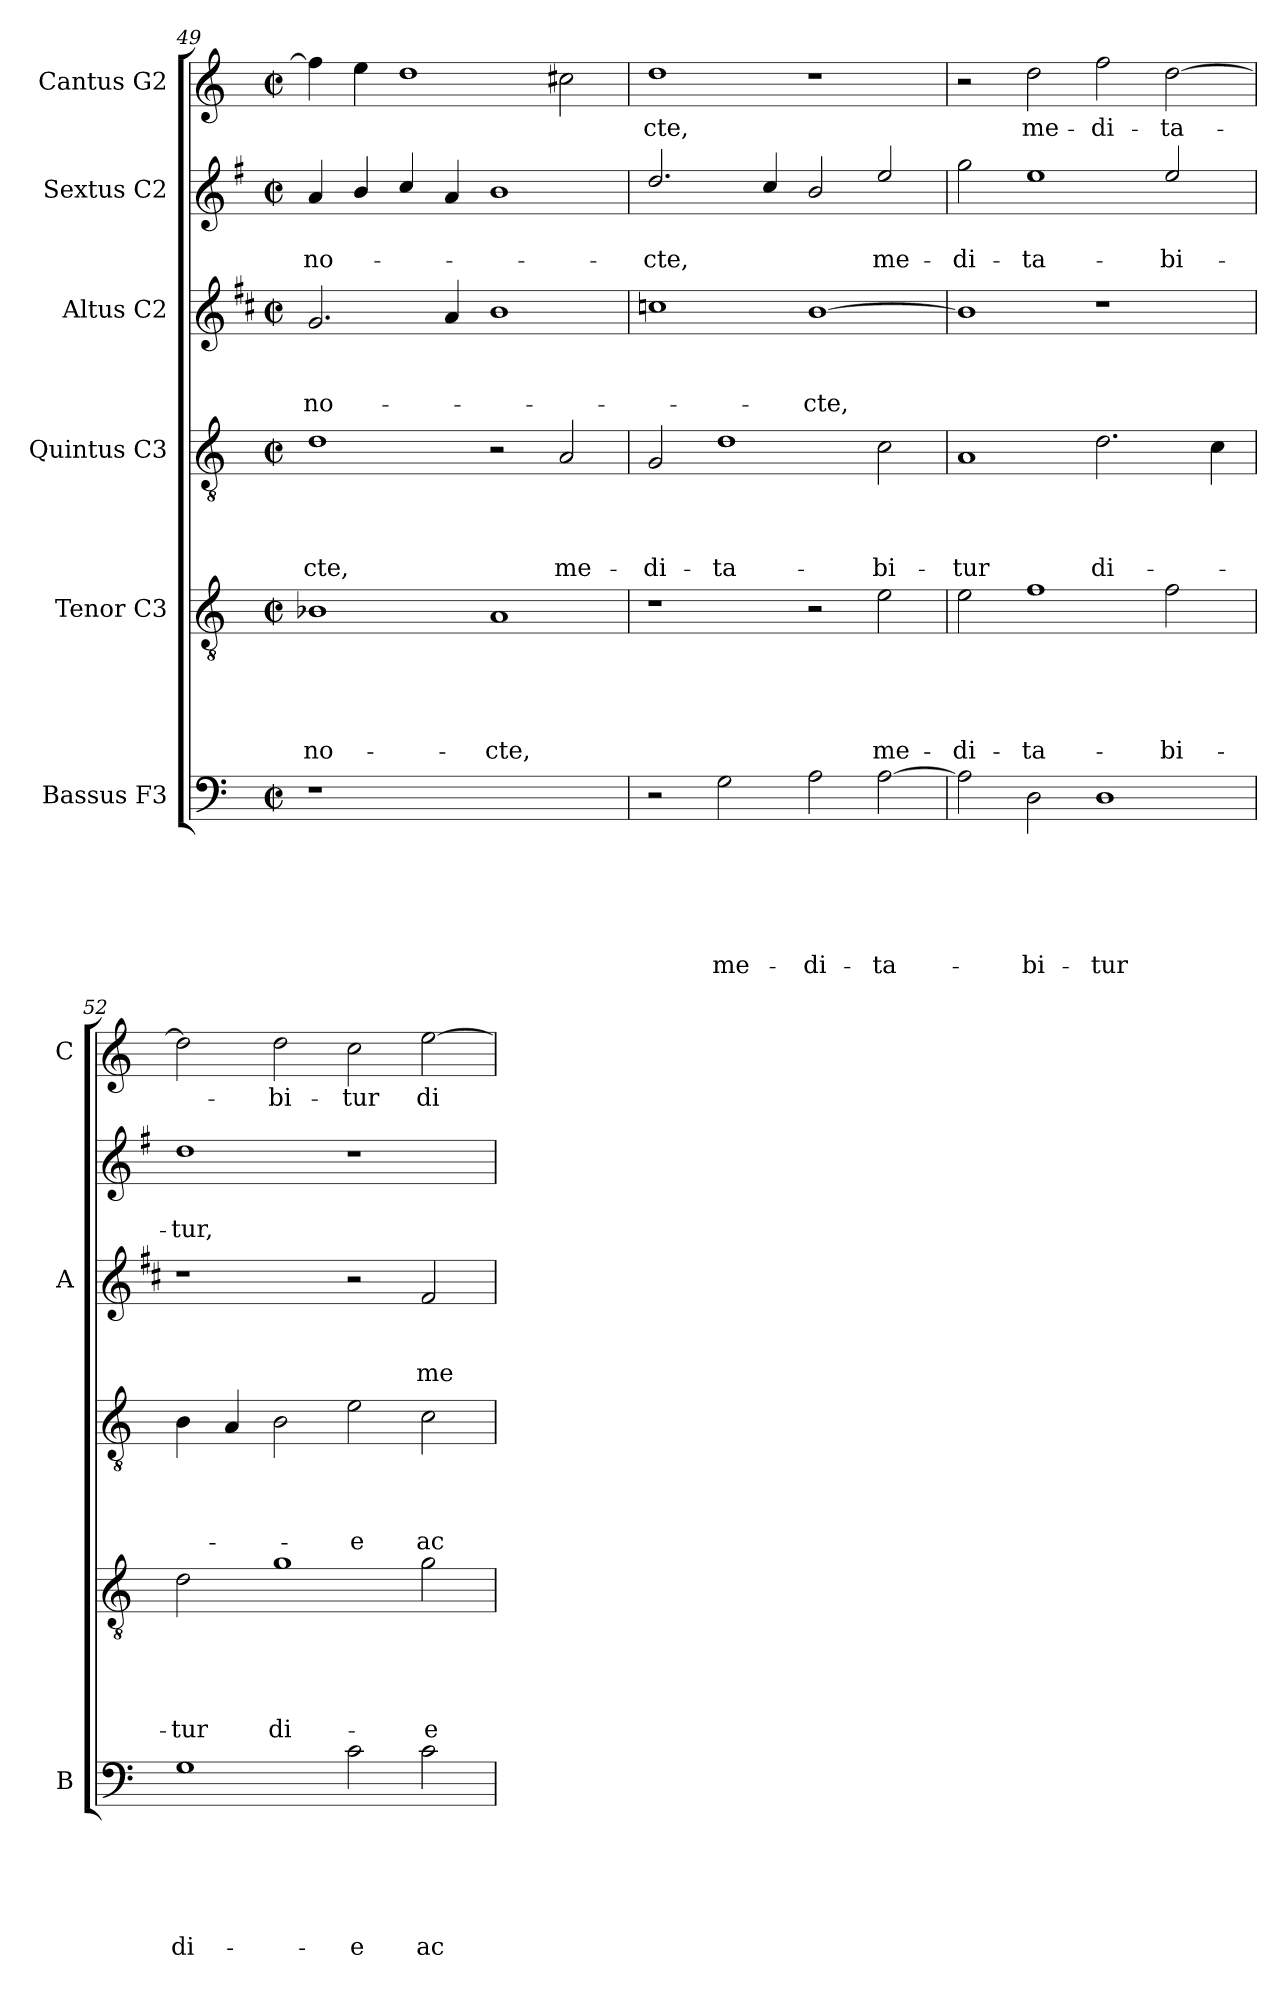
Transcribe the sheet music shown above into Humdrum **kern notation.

**kern	**text	**text	**text	**text	**text	**text	**kern	**text	**text	**text	**text	**text	**kern	**text	**text	**text	**text	**kern	**text	**text	**text	**kern	**text	**text	**kern	**text
*part6	*part6	*part6	*part6	*part6	*part6	*part6	*part5	*part5	*part5	*part5	*part5	*part5	*part4	*part4	*part4	*part4	*part4	*part3	*part3	*part3	*part3	*part2	*part2	*part2	*part1	*part1
*staff6	*staff6	*staff6	*staff6	*staff6	*staff6	*staff6	*staff5	*staff5	*staff5	*staff5	*staff5	*staff5	*staff4	*staff4	*staff4	*staff4	*staff4	*staff3	*staff3	*staff3	*staff3	*staff2	*staff2	*staff2	*staff1	*staff1
*I"Bassus F3	*	*	*	*	*	*	*I"Tenor C3	*	*	*	*	*	*I"Quintus C3	*	*	*	*	*I"Altus C2	*	*	*	*I"Sextus C2	*	*	*I"Cantus G2	*
*I'B	*	*	*	*	*	*	*	*	*	*	*	*	*	*	*	*	*	*I'A	*	*	*	*	*	*	*I'C	*
!!LO:LB:g=z
*clefF4	*	*	*	*	*	*	*clefGv2	*	*	*	*	*	*clefGv2	*	*	*	*	*clefG2	*	*	*	*clefG2	*	*	*clefG2	*
*	*	*	*	*	*	*	*	*	*	*	*	*	*	*	*	*	*	*ITrd1c2	*	*	*	*ITrd4c7	*	*	*	*
*k[]	*	*	*	*	*	*	*k[]	*	*	*	*	*	*k[]	*	*	*	*	*k[]	*	*	*	*k[]	*	*	*k[]	*
*C:	*	*	*	*	*	*	*C:	*	*	*	*	*	*C:	*	*	*	*	*C:	*	*	*	*C:	*	*	*C:	*
*M2/2	*	*	*	*	*	*	*M2/2	*	*	*	*	*	*M2/2	*	*	*	*	*M2/2	*	*	*	*M2/2	*	*	*M2/2	*
*met(c|)	*	*	*	*	*	*	*met(c|)	*	*	*	*	*	*met(c|)	*	*	*	*	*met(c|)	*	*	*	*met(c|)	*	*	*met(c|)	*
=49	=49	=49	=49	=49	=49	=49	=49	=49	=49	=49	=49	=49	=49	=49	=49	=49	=49	=49	=49	=49	=49	=49	=49	=49	=49	=49
!	!	!	!	!	!	!	!	!	!	!	!	!LO:LY:b	!	!	!	!	!LO:LY:b	!	!	!	!LO:LY:b	!	!	!LO:LY:b	!	!
1r	.	.	.	.	.	.	1B-X	.	.	.	.	no-	1d	.	.	.	-cte,	2.f/	.	.	no-	4d/	.	no-	4ff\]	.
.	.	.	.	.	.	.	.	.	.	.	.	.	.	.	.	.	.	.	.	.	.	4e/	.	.	4ee\	.
.	.	.	.	.	.	.	.	.	.	.	.	.	.	.	.	.	.	.	.	.	.	4f/	.	.	1dd	.
.	.	.	.	.	.	.	.	.	.	.	.	.	.	.	.	.	.	4g/	.	.	.	4d/	.	.	.	.
!	!	!	!	!	!	!	!	!	!	!	!	!LO:LY:b	!	!	!	!	!	!	!	!	!	!	!	!	!	!
1ryy	.	.	.	.	.	.	1A	.	.	.	.	-cte,	2r	.	.	.	.	1a	.	.	.	1e	.	.	.	.
!	!	!	!	!	!	!	!	!	!	!	!	!	!	!	!	!	!LO:LY:b	!	!	!	!	!	!	!	!	!
.	.	.	.	.	.	.	.	.	.	.	.	.	2A/	.	.	.	me-	.	.	.	.	.	.	.	2cc#\	.
=50	=50	=50	=50	=50	=50	=50	=50	=50	=50	=50	=50	=50	=50	=50	=50	=50	=50	=50	=50	=50	=50	=50	=50	=50	=50	=50
!	!	!	!	!	!	!	!	!	!	!	!	!	!	!	!	!	!LO:LY:b	!	!	!	!	!	!	!LO:LY:b	!	!LO:LY:b
2r	.	.	.	.	.	.	1r	.	.	.	.	.	2G/	.	.	.	-di-	1b-X	.	.	.	2.g/	.	-cte,	1dd	-cte,
!	!	!	!	!	!	!LO:LY:b	!	!	!	!	!	!	!	!	!	!	!LO:LY:b	!	!	!	!	!	!	!	!	!
2G\	.	.	.	.	.	me-	.	.	.	.	.	.	1d	.	.	.	-ta-	.	.	.	.	.	.	.	.	.
.	.	.	.	.	.	.	.	.	.	.	.	.	.	.	.	.	.	.	.	.	.	4f/	.	.	.	.
!	!	!	!	!	!	!LO:LY:b	!	!	!	!	!	!	!	!	!	!	!	!	!	!	!LO:LY:b	!	!	!	!	!
2A\	.	.	.	.	.	-di-	2r	.	.	.	.	.	.	.	.	.	.	[1a	.	.	-cte,	2e/	.	.	1r	.
!	!	!	!	!	!	!LO:LY:b	!	!	!	!	!	!LO:LY:b	!	!	!	!	!LO:LY:b	!	!	!	!	!	!	!LO:LY:b	!	!
[2A\	.	.	.	.	.	-ta-	2e\	.	.	.	.	me-	2c\	.	.	.	-bi-	.	.	.	.	2a/	.	me-	.	.
=51	=51	=51	=51	=51	=51	=51	=51	=51	=51	=51	=51	=51	=51	=51	=51	=51	=51	=51	=51	=51	=51	=51	=51	=51	=51	=51
!	!	!	!	!	!	!	!	!	!	!	!	!LO:LY:b	!	!	!	!	!LO:LY:b	!	!	!	!	!	!	!LO:LY:b	!	!
2A\]	.	.	.	.	.	.	2e\	.	.	.	.	-di-	1A	.	.	.	-tur	1a]	.	.	.	2cc\	.	-di-	2r	.
!	!	!	!	!	!	!LO:LY:b	!	!	!	!	!	!LO:LY:b	!	!	!	!	!	!	!	!	!	!	!	!LO:LY:b	!	!LO:LY:b
2D\	.	.	.	.	.	-bi-	1f	.	.	.	.	-ta-	.	.	.	.	.	.	.	.	.	1a	.	-ta-	2dd\	me-
!	!	!	!	!	!	!LO:LY:b	!	!	!	!	!	!	!	!	!	!	!LO:LY:b	!	!	!	!	!	!	!	!	!LO:LY:b
1D	.	.	.	.	.	-tur	.	.	.	.	.	.	2.d\	.	.	.	di-	1r	.	.	.	.	.	.	2ff\	-di-
!	!	!	!	!	!	!	!	!	!	!	!	!LO:LY:b	!	!	!	!	!	!	!	!	!	!	!	!LO:LY:b	!	!LO:LY:b
.	.	.	.	.	.	.	2f\	.	.	.	.	-bi-	.	.	.	.	.	.	.	.	.	2a/	.	-bi-	[2dd\	-ta-
.	.	.	.	.	.	.	.	.	.	.	.	.	4c\	.	.	.	.	.	.	.	.	.	.	.	.	.
=52	=52	=52	=52	=52	=52	=52	=52	=52	=52	=52	=52	=52	=52	=52	=52	=52	=52	=52	=52	=52	=52	=52	=52	=52	=52	=52
!	!	!	!	!	!	!LO:LY:b	!	!	!	!	!	!LO:LY:b	!	!	!	!	!	!	!	!	!	!	!	!LO:LY:b	!	!
1G	.	.	.	.	.	di-	2d\	.	.	.	.	-tur	4B\	.	.	.	.	1r	.	.	.	1g	.	-tur,	2dd\]	.
.	.	.	.	.	.	.	.	.	.	.	.	.	4A/	.	.	.	.	.	.	.	.	.	.	.	.	.
!	!	!	!	!	!	!	!	!	!	!	!	!LO:LY:b	!	!	!	!	!	!	!	!	!	!	!	!	!	!LO:LY:b
.	.	.	.	.	.	.	1g	.	.	.	.	di-	2B\	.	.	.	.	.	.	.	.	.	.	.	2dd\	-bi-
!	!	!	!	!	!	!LO:LY:b	!	!	!	!	!	!	!	!	!	!	!LO:LY:b	!	!	!	!	!	!	!	!	!LO:LY:b
2c\	.	.	.	.	.	-e	.	.	.	.	.	.	2e\	.	.	.	-e	2r	.	.	.	1r	.	.	2cc\	-tur
!	!	!	!	!	!	!LO:LY:b	!	!	!	!	!	!LO:LY:b	!	!	!	!	!LO:LY:b	!	!	!	!LO:LY:b	!	!	!	!	!LO:LY:b
2c\	.	.	.	.	.	ac	2g\	.	.	.	.	-e	2c\	.	.	.	ac	2e/	.	.	me-	.	.	.	[2ee\	di-
=	=	=	=	=	=	=	=	=	=	=	=	=	=	=	=	=	=	=	=	=	=	=	=	=	=	=
*-	*-	*-	*-	*-	*-	*-	*-	*-	*-	*-	*-	*-	*-	*-	*-	*-	*-	*-	*-	*-	*-	*-	*-	*-	*-	*-
